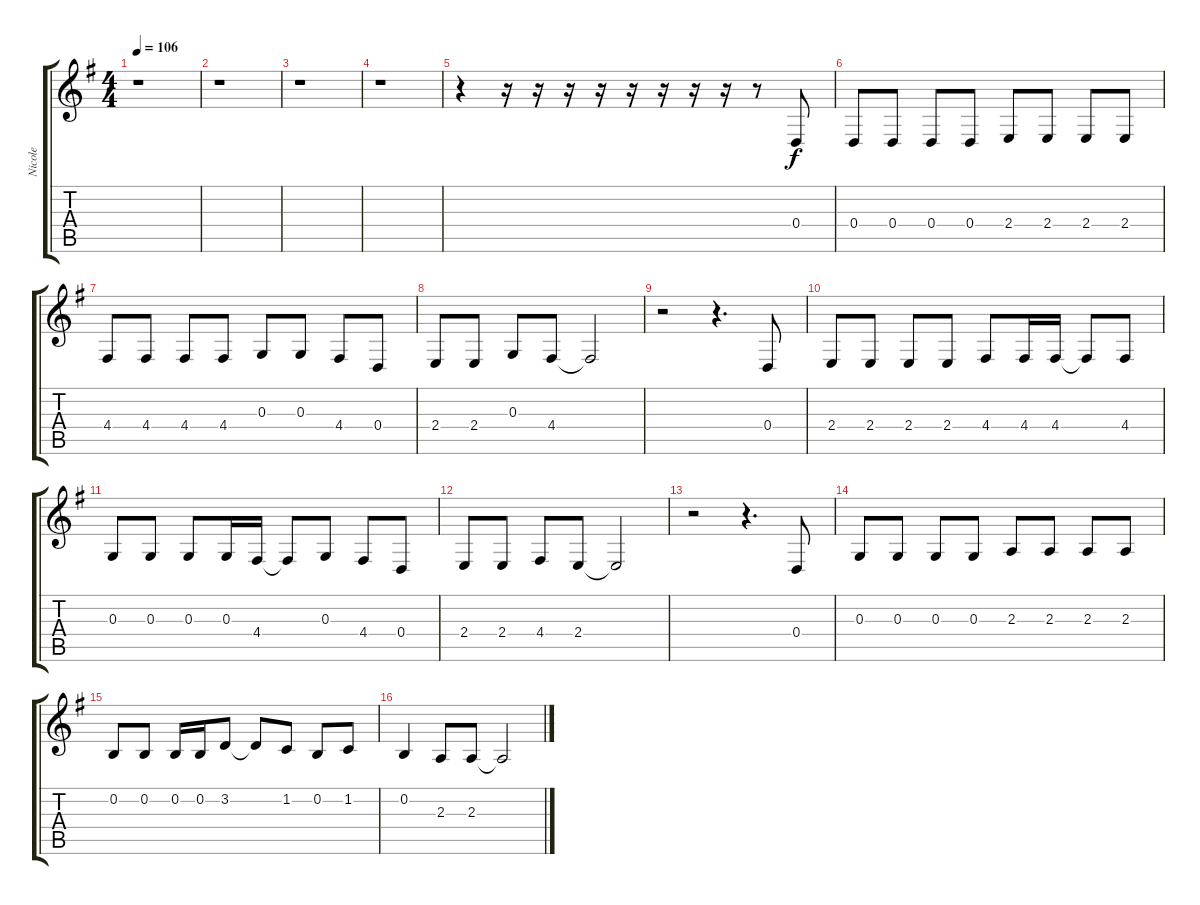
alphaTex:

\track ("Nicole" "Nicole") {instrument clavinet}
\staff {score tabs}
\tuning (E4 B3 G3 D3 A2 E2) {hide}
\ts (4 4)
\tempo 106
\clef g2
\ks g
r.1{dy f instrument clavinet} |
r.1 |
r.1 |
r.1 |
r.4 r.16 r.16 r.16 r.16 r.16 r.16 r.16 r.16 r.8 0.4.8 |
0.4.8 0.4.8 0.4.8 0.4.8 2.4.8 2.4.8 2.4.8 2.4.8 |
4.4.8 4.4.8 4.4.8 4.4.8 0.3.8 0.3.8 4.4.8 0.4.8 |
2.4.8 2.4.8 0.3.8 4.4.8 4.4{t}.2 |
r.2 r.4{d} 0.4.8 |
2.4.8 2.4.8 2.4.8 2.4.8 4.4.8 4.4.16 4.4.16 4.4{t}.8 4.4.8 |
0.3.8 0.3.8 0.3.8 0.3.16 4.4.16 4.4{t}.8 0.3.8 4.4.8 0.4.8 |
2.4.8 2.4.8 4.4.8 2.4.8 2.4{t}.2 |
r.2 r.4{d} 0.4.8 |
0.3.8 0.3.8 0.3.8 0.3.8 2.3.8 2.3.8 2.3.8 2.3.8 |
0.2.8 0.2.8 0.2.16 0.2.16 3.2.8 3.2{t}.8 1.2.8 0.2.8 1.2.8 |
0.2.4 2.3.8 2.3.8 2.3{t}.2
